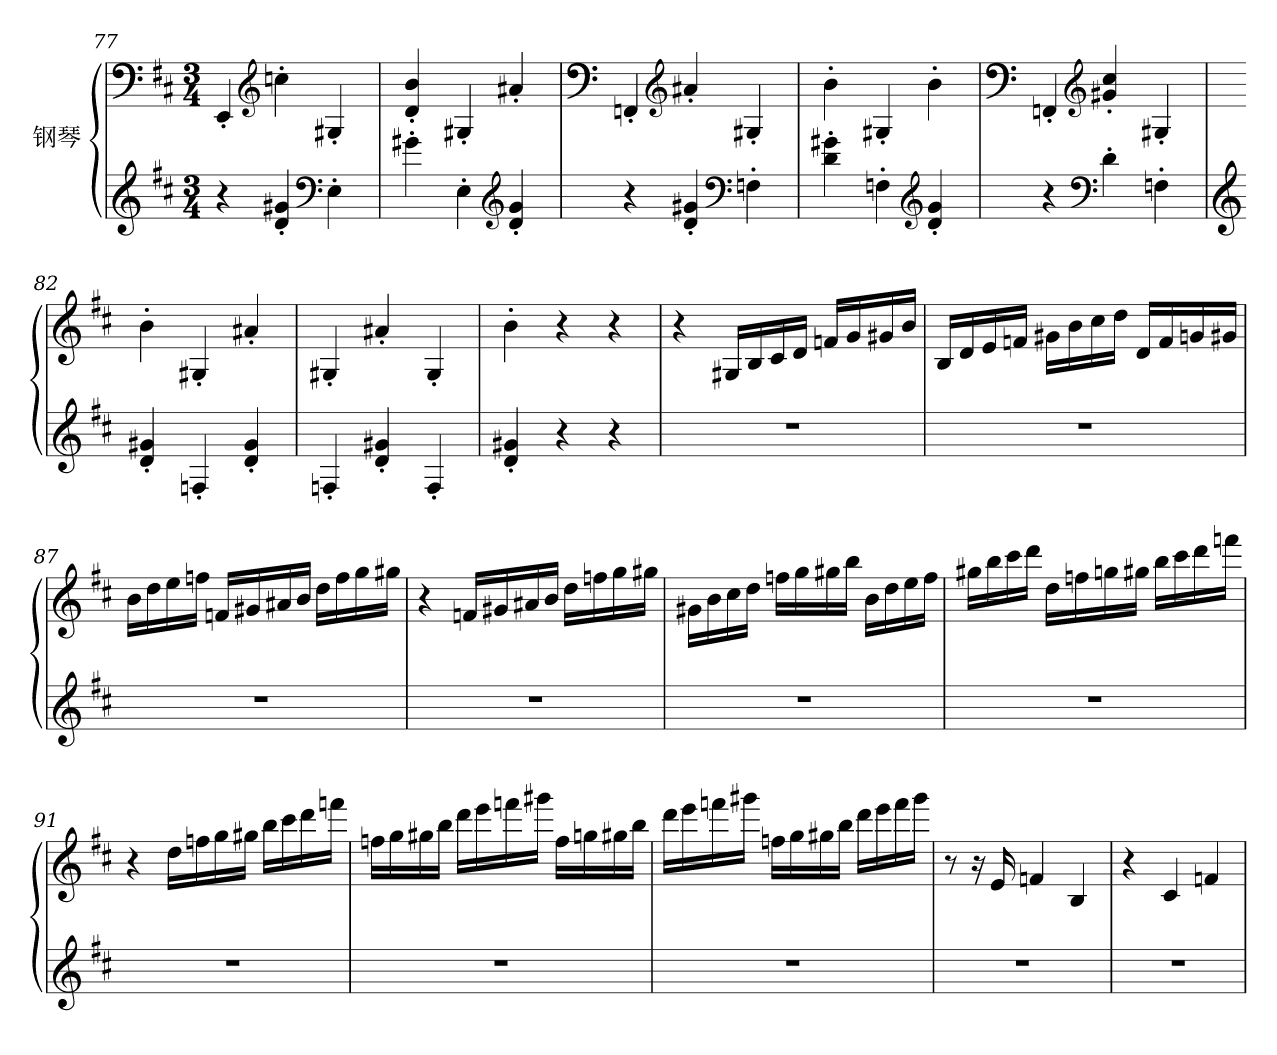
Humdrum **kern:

**kern	**kern
*part1	*part1
*staff2	*staff1
*I"钢琴	*
*clefG2	*clefF4
*k[f#c#]	*k[f#c#]
*M3/4	*M3/4
*MM462	*MM462
=77	=77
4r	4EE'/
*	*clefG2
4d/' 4g#X/'	4ccn'\
*clefF4	*
4E'\	4G#X'/
=78	=78
*	*MM471
4g#X'\	4d/' 4b/'
4E'\	4G#X'/
*clefG2	*
4d/' 4g#/'	4a#X'/
!!LO:LB:g=z
=79	=79
*	*clefF4
*	*MM480
4r	4FFn'/
*	*clefG2
4d/' 4g#X/'	4a#X'/
*clefF4	*
4Fn'\	4G#X'/
=80	=80
*	*MM489
4d\' 4g#X\'	4b'\
4Fn'\	4G#X'/
*clefG2	*
4d/' 4g#/'	4b'\
=81	=81
*	*clefF4
*	*MM498
4r	4FFn'/
*clefF4	*clefG2
4d'\	4g#X/' 4cc#/'
4Fn'\	4G#X'/
=82	=82
*clefG2	*
*	*MM507
4d/' 4g#X/'	4b'\
4Fn'/	4G#X'/
4d/' 4g#/'	4a#X'/
=83	=83
*	*MM516
4Fn'/	4G#X'/
4d/' 4g#X/'	4a#X'/
4F'/	4G#'/
=84	=84
4d/' 4g#X/'	4b'\
4r	4r
*	*MM99
4r	4r
!!LO:LB:g=z
=85	=85
*	*MM267
2.r	4r
*	*MM255
.	16G#X/LL
.	16B/
.	16c#/
.	16d/JJ
*	*MM212
.	16fn/LL
.	16g/
.	16g#X/
.	16b/JJ
=86	=86
*	*MM231
2.r	16B/LL
.	16d/
.	16e/
.	16fn/JJ
*	*MM226
.	16g#X\LL
.	16b\
.	16cc#\
.	16dd\JJ
*	*MM238
.	16d/LL
.	16f/
.	16gn/
.	16g#X/JJ
=87	=87
*	*MM253
2.r	16b\LL
.	16dd\
.	16ee\
.	16ffn\JJ
*	*MM255
.	16fn/LL
.	16g#X/
.	16a#X/
.	16b/JJ
*	*MM250
.	16dd\LL
.	16ff\
.	16gg\
.	16gg#X\JJ
!!LO:LB:g=z
=88	=88
*	*MM56
2.r	4r
*	*MM270
.	16fn/LL
.	16g#X/
.	16a#X/
.	16b/JJ
*	*MM235
.	16dd\LL
.	16ffn\
.	16gg\
.	16gg#X\JJ
=89	=89
*	*MM229
2.r	16g#X\LL
.	16b\
.	16cc#\
.	16dd\JJ
*	*MM245
.	16ffn\LL
.	16gg\
.	16gg#X\
.	16bb\JJ
*	*MM233
.	16b\LL
.	16dd\
.	16ee\
.	16ff\JJ
=90	=90
*	*MM240
2.r	16gg#X\LL
.	16bb\
.	16ccc#\
.	16ddd\JJ
*	*MM245
.	16dd\LL
.	16ffn\
.	16ggn\
.	16gg#X\JJ
.	16bb\LL
.	16ccc#\
.	16ddd\
.	16fffn\JJ
!!LO:PB:g=z
=91	=91
*	*MM74
2.r	4r
*	*MM209
.	16dd\LL
.	16ffn\
.	16gg\
.	16gg#X\JJ
*	*MM235
.	16bb\LL
.	16ccc#\
.	16ddd\
.	16fffn\JJ
=92	=92
*	*MM222
2.r	16ffn\LL
.	16gg\
.	16gg#X\
.	16bb\JJ
*	*MM216
.	16ddd\LL
.	16eee\
.	16fffn\
.	16ggg#X\JJ
*	*MM235
.	16ff\LL
.	16ggn\
.	16gg#X\
.	16bb\JJ
!!LO:LB:g=z
=93	=93
*	*MM240
2.r	16ddd\LL
.	16eee\
.	16fffn\
.	16ggg#X\JJ
*	*MM212
.	16ffn\LL
.	16gg\
.	16gg#X\
.	16bb\JJ
*	*MM150
.	16ddd\LL
.	16eee\
.	16fff\
.	16ggg#\JJ
=94	=94
*	*MM20
2.r	8r
.	16r
*	*MM48
.	16e/
.	4fn/
*	*MM192
.	4B/
=95	=95
*	*MM174
2.r	4r
*	*MM190
.	4c#/
*	*MM175
.	4fn/
=	=
*-	*-
